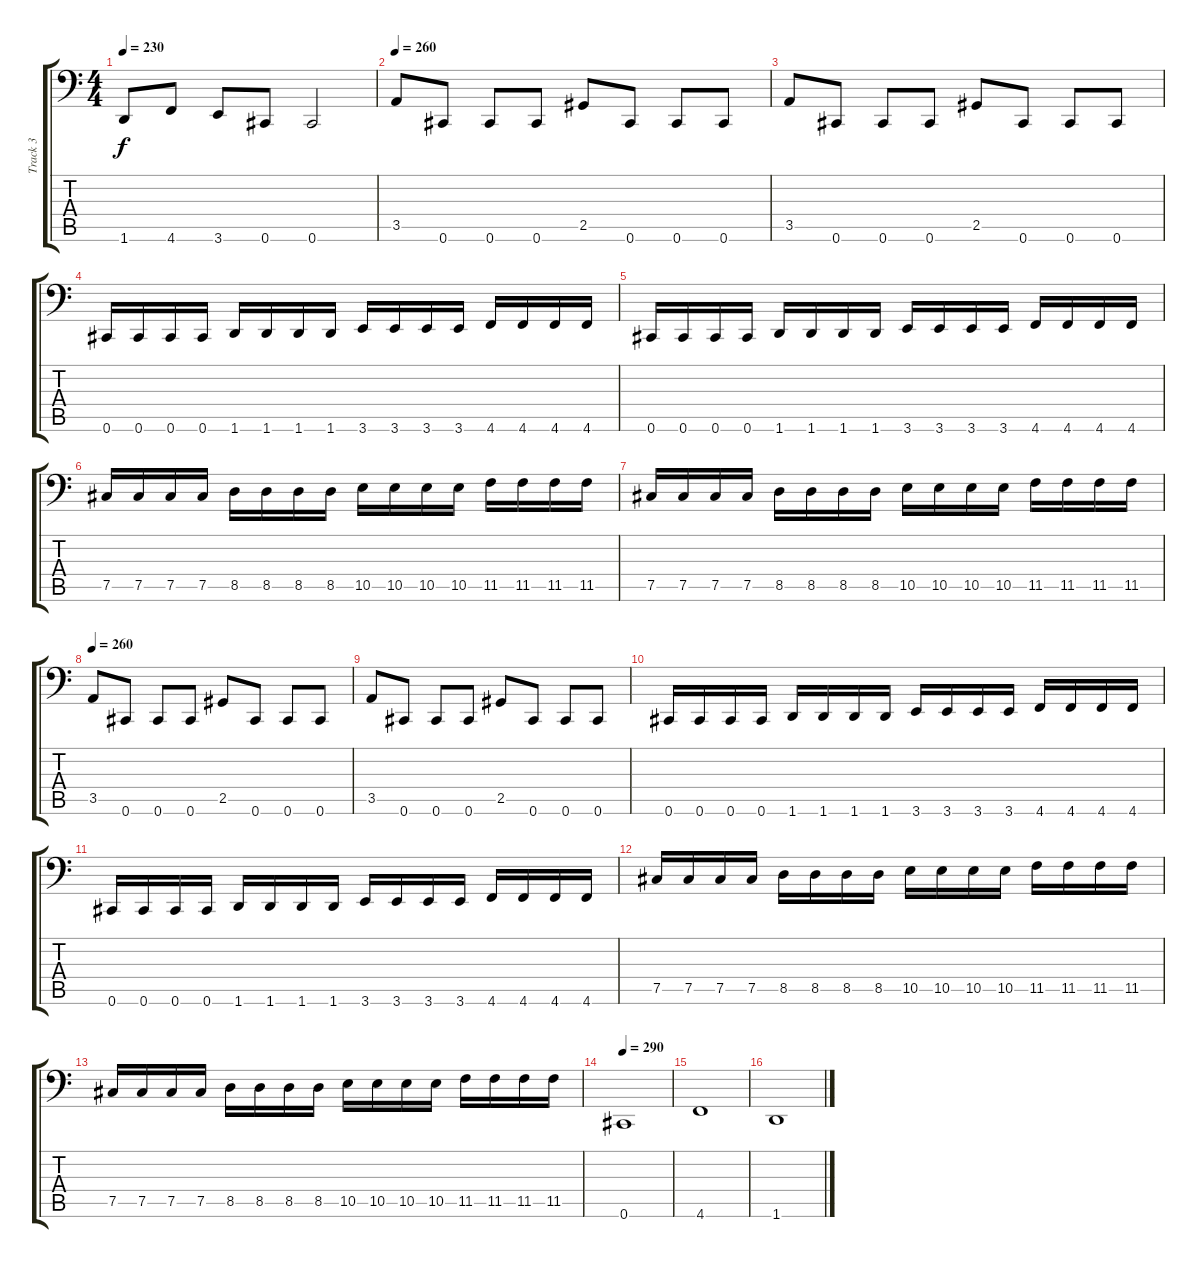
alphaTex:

\track ("Track 3" "Track 3") {instrument fretlessbass}
\staff {score tabs}
\tuning (Db3 Ab2 E2 B1 Gb1 Db1) {hide}
\ts (4 4)
\tempo 230
\clef f4
\ks c
1.6.8{dy f} 4.6.8 3.6.8 0.6.8 0.6.2 |
\tempo 260
3.5.8 0.6.8 0.6.8 0.6.8 2.5.8 0.6.8 0.6.8 0.6.8 |
3.5.8 0.6.8 0.6.8 0.6.8 2.5.8 0.6.8 0.6.8 0.6.8 |
0.6.16 0.6.16 0.6.16 0.6.16 1.6.16 1.6.16 1.6.16 1.6.16 3.6.16 3.6.16 3.6.16 3.6.16 4.6.16 4.6.16 4.6.16 4.6.16 |
0.6.16 0.6.16 0.6.16 0.6.16 1.6.16 1.6.16 1.6.16 1.6.16 3.6.16 3.6.16 3.6.16 3.6.16 4.6.16 4.6.16 4.6.16 4.6.16 |
7.5.16 7.5.16 7.5.16 7.5.16 8.5.16 8.5.16 8.5.16 8.5.16 10.5.16 10.5.16 10.5.16 10.5.16 11.5.16 11.5.16 11.5.16 11.5.16 |
7.5.16 7.5.16 7.5.16 7.5.16 8.5.16 8.5.16 8.5.16 8.5.16 10.5.16 10.5.16 10.5.16 10.5.16 11.5.16 11.5.16 11.5.16 11.5.16 |
\tempo 260
3.5.8 0.6.8 0.6.8 0.6.8 2.5.8 0.6.8 0.6.8 0.6.8 |
3.5.8 0.6.8 0.6.8 0.6.8 2.5.8 0.6.8 0.6.8 0.6.8 |
0.6.16 0.6.16 0.6.16 0.6.16 1.6.16 1.6.16 1.6.16 1.6.16 3.6.16 3.6.16 3.6.16 3.6.16 4.6.16 4.6.16 4.6.16 4.6.16 |
0.6.16 0.6.16 0.6.16 0.6.16 1.6.16 1.6.16 1.6.16 1.6.16 3.6.16 3.6.16 3.6.16 3.6.16 4.6.16 4.6.16 4.6.16 4.6.16 |
7.5.16 7.5.16 7.5.16 7.5.16 8.5.16 8.5.16 8.5.16 8.5.16 10.5.16 10.5.16 10.5.16 10.5.16 11.5.16 11.5.16 11.5.16 11.5.16 |
7.5.16 7.5.16 7.5.16 7.5.16 8.5.16 8.5.16 8.5.16 8.5.16 10.5.16 10.5.16 10.5.16 10.5.16 11.5.16 11.5.16 11.5.16 11.5.16 |
\tempo 290
0.6.1 |
4.6.1 |
1.6.1
